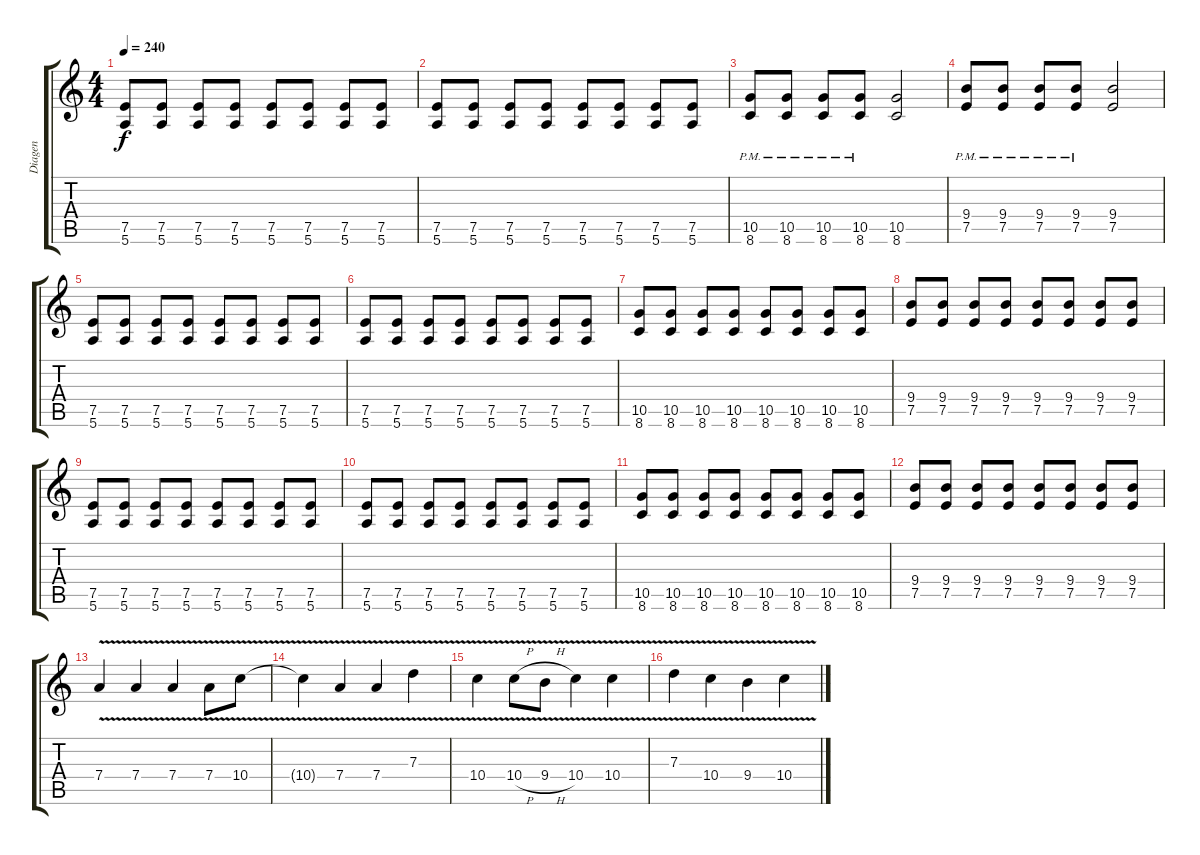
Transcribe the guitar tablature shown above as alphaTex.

\track ("Diagen" "Diagen") {instrument distortionguitar}
\staff {score tabs}
\tuning (E4 B3 G3 D3 A2 E2) {hide}
\ts (4 4)
\tempo 240
\clef g2
\ks c
(7.5 5.6).8{dy f} (7.5 5.6).8 (7.5 5.6).8 (7.5 5.6).8 (7.5 5.6).8 (7.5 5.6).8 (7.5 5.6).8 (7.5 5.6).8 |
(7.5 5.6).8 (7.5 5.6).8 (7.5 5.6).8 (7.5 5.6).8 (7.5 5.6).8 (7.5 5.6).8 (7.5 5.6).8 (7.5 5.6).8 |
(10.5{pm} 8.6{pm}).8 (10.5{pm} 8.6{pm}).8 (10.5{pm} 8.6{pm}).8 (10.5{pm} 8.6{pm}).8 (10.5 8.6).2 |
(9.4{pm} 7.5{pm}).8 (9.4{pm} 7.5{pm}).8 (9.4{pm} 7.5{pm}).8 (9.4{pm} 7.5{pm}).8 (9.4 7.5).2 |
(7.5 5.6).8 (7.5 5.6).8 (7.5 5.6).8 (7.5 5.6).8 (7.5 5.6).8 (7.5 5.6).8 (7.5 5.6).8 (7.5 5.6).8 |
(7.5 5.6).8 (7.5 5.6).8 (7.5 5.6).8 (7.5 5.6).8 (7.5 5.6).8 (7.5 5.6).8 (7.5 5.6).8 (7.5 5.6).8 |
(10.5 8.6).8 (10.5 8.6).8 (10.5 8.6).8 (10.5 8.6).8 (10.5 8.6).8 (10.5 8.6).8 (10.5 8.6).8 (10.5 8.6).8 |
(9.4 7.5).8 (9.4 7.5).8 (9.4 7.5).8 (9.4 7.5).8 (9.4 7.5).8 (9.4 7.5).8 (9.4 7.5).8 (9.4 7.5).8 |
(7.5 5.6).8 (7.5 5.6).8 (7.5 5.6).8 (7.5 5.6).8 (7.5 5.6).8 (7.5 5.6).8 (7.5 5.6).8 (7.5 5.6).8 |
(7.5 5.6).8 (7.5 5.6).8 (7.5 5.6).8 (7.5 5.6).8 (7.5 5.6).8 (7.5 5.6).8 (7.5 5.6).8 (7.5 5.6).8 |
(10.5 8.6).8 (10.5 8.6).8 (10.5 8.6).8 (10.5 8.6).8 (10.5 8.6).8 (10.5 8.6).8 (10.5 8.6).8 (10.5 8.6).8 |
(9.4 7.5).8 (9.4 7.5).8 (9.4 7.5).8 (9.4 7.5).8 (9.4 7.5).8 (9.4 7.5).8 (9.4 7.5).8 (9.4 7.5).8 |
7.4{v}.4{instrument distortionguitar} 7.4{v}.4 7.4{v}.4 7.4{v}.8 10.4{v}.8 |
10.4{v t}.4 7.4{v}.4 7.4{v}.4 7.3{v}.4 |
10.4{v}.4 10.4{v h}.8 9.4{v h}.8 10.4{v}.4 10.4{v}.4 |
7.3{v}.4 10.4{v}.4 9.4{v}.4 10.4{v}.4
